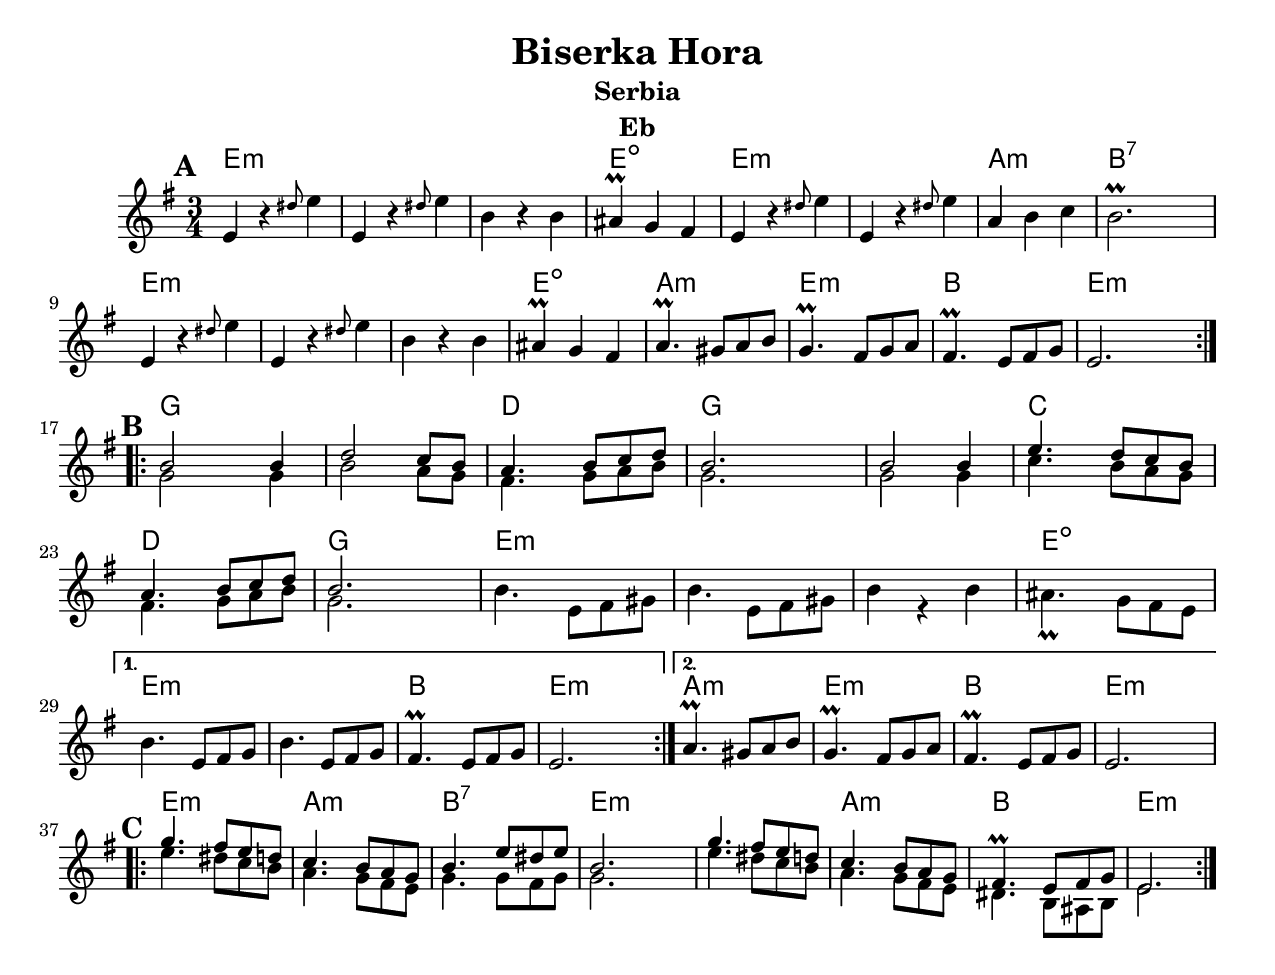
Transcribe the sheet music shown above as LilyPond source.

\version "2.18.0"
\include "english.ly"
%\pointAndClickOff
\paper{
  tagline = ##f
  print-all-headers = ##t
  #(set-paper-size "letter")
}
date = #(strftime "%d-%m-%Y" (localtime (current-time)))

%\markup{ \italic{ " Updated " \date  }  }

%\markup{ Got something to say? }

%#################################### Melody ########################
melody = \relative c' {
  \clef treble
  \key g \minor
  \time 3/4
  \set Score.markFormatter = #format-mark-box-alphabet

  %\partial 16*3 a16 d f   %lead in notes

  \repeat volta 2{
  \mark \default
    g4 r \grace fs'8 g4
    g,4 r \grace fs'8 g4
    d4 r d
    cs4 \prall bf a

    g4 r \grace fs'8 g4
    g,4 r \grace fs'8 g4
    c, d ef
    d2. \prall

    g,4 r \grace fs'8 g4
    g,4 r \grace fs'8 g4
    d4 r d
    cs4 \prall bf a

    c4. \prall b8 c d
    bf4. \prall a8 bf c
    a4.\prall g8 a bf
    g2.
    \break
  }
  %\alternative { { }{ } }

  \repeat volta 2{
  \mark \default
    <<
      {
        d'2 d4
        f2 ef8 d
        c4. d8 ef f
        d2.

        d2 d4
        g4. f8 ef d
        c4. d8 ef f
        d2.
      }
      \\
      {
        bf2 bf4
        d2 c8 bf
        a4. bf8 c d
        bf2.|

        bf2 bf4
        ef4. d8 c bf
        a4. bf8 c d
        bf2.|

        d4. g,8 a b
        d4. g,8 a b
        d4 r d
        cs4.\prall bf8 a g
        \break
      }
    >>
  }
  \alternative {
    {
      d'4. g,8 a bf
      d4. g,8 a bf
      a4.\prall g8 a bf
      g2.
    }
    {
      c4.\prall b8 c d
      bf4.\prall a8 bf c
      a4.\prall g8 a bf
      g2.
    }

  }
  \repeat volta 2{
  \mark \default
    <<
      {
        bf'4. a8 g f
        ef4. d8 c bf
        d4. g8 fs g
        d2.|

        bf'4. a8 g f
        ef4. d8 c bf
        a4.\prall g8 a bf
        g2.
      }
      \\
      {
        g'4. fs8 ef d
        c4. bf8 a g
        bf4. bf8 a bf
        bf2.


        g'4.fs8 ef d
        c4. bf8 a g
        fs4. d8 cs d
        g2.
      }
    >>
  }

}
%################################# Lyrics #####################
%\addlyrics{  }
%################################# Chords #######################
harmonies = \chordmode {
  g4:m
  s4*8
  g4:dim
  s4*2
  g4:m
  s4*5
  c4:m
  s4*2
  d4:7
  s4*2
  g4:m
  s4*8
  g4:dim
  s4*2
  c4:m
  s4*2
  g4:m s4*2
  d4
  s4*2
  g4:m %Gm ?
  s4*2
  %b
  bf4
  s4*5
  f4
  s4*2
  bf4
  s4*5
  ef4
  s4*2
  f4
  s4*2
  bf4
  s4*2
  g4:m
  s4*8
  g4:dim
  s4*2
  %1st end
  g4:m
  s4*5
  d4
  s4*2
  g4:m
  s4*2
  %second end
  c4:m
  s4*2
  g4:m
  s4*2
  d4
  s4*2
  g4:m
  s4*2
  %c
  g4:m
  s4*2
  c4:m
  s4*2
  d4:7
  s4*2
  g4:m
  s4*5
  c4:m
  s4*2
  d4
  s4*2
  g4:m


}

\score {\transpose c a
  <<
    \new ChordNames {
      \set chordChanges = ##f
      \harmonies
    }
    \new Staff
    \melody
  >>
  \header{
    title= "Biserka Hora"
    subtitle="Serbia"
    composer= ""
    instrument = "Eb"
    arranger= ""
  }
  
  \layout{indent = 1.0\cm}
}
%{
% more verses:
\markup{}
\markup {
  \fill-line {
    \hspace #0.1 % distance from left margin
    \column {
      \line { "1."
        \column {
          ""
        }
      }
      \hspace #0.2 % vertical distance between verses
      \line { "2."
        \column {
         ""
        }
      }
    }
    \hspace #0.1  % horiz. distance between columns
    \column {
      \line { "3."
        \column {
          ""
        }
      }
      \hspace #0.2 % distance between verses
      \line { "4."
        \column {
         ""
        }
      }
    }
    \hspace #0.1 % distance to right margin
  }
}

%}
